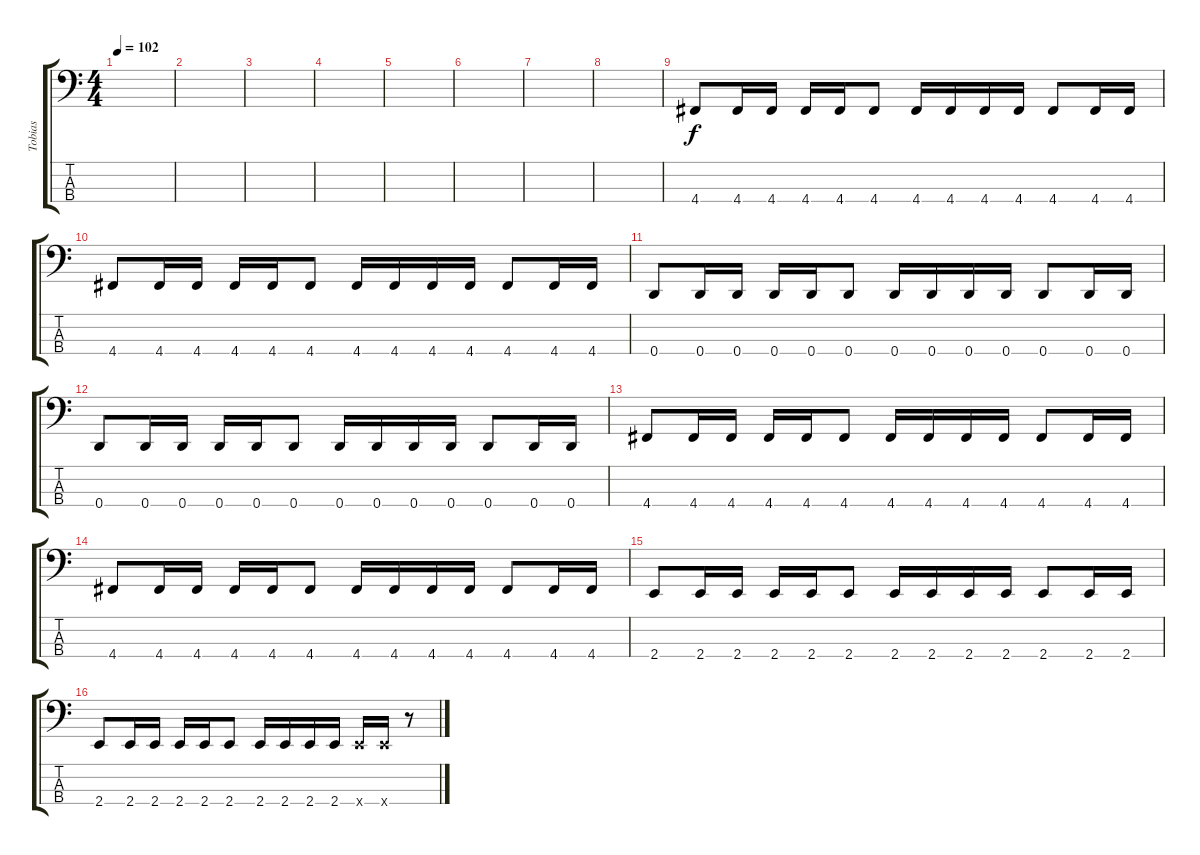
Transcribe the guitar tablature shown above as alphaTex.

\track ("Tobias" "Tobias") {instrument electricbasspick}
\staff {score tabs}
\tuning (G2 D2 A1 D1) {hide}
\ts (4 4)
\tempo 102
\clef f4
\ks c
|
|
|
|
|
|
|
|
4.4.8 4.4.16 4.4.16 4.4.16 4.4.16 4.4.8 4.4.16 4.4.16 4.4.16 4.4.16 4.4.8 4.4.16 4.4.16 |
4.4.8 4.4.16 4.4.16 4.4.16 4.4.16 4.4.8 4.4.16 4.4.16 4.4.16 4.4.16 4.4.8 4.4.16 4.4.16 |
0.4.8 0.4.16 0.4.16 0.4.16 0.4.16 0.4.8 0.4.16 0.4.16 0.4.16 0.4.16 0.4.8 0.4.16 0.4.16 |
0.4.8 0.4.16 0.4.16 0.4.16 0.4.16 0.4.8 0.4.16 0.4.16 0.4.16 0.4.16 0.4.8 0.4.16 0.4.16 |
4.4.8 4.4.16 4.4.16 4.4.16 4.4.16 4.4.8 4.4.16 4.4.16 4.4.16 4.4.16 4.4.8 4.4.16 4.4.16 |
4.4.8 4.4.16 4.4.16 4.4.16 4.4.16 4.4.8 4.4.16 4.4.16 4.4.16 4.4.16 4.4.8 4.4.16 4.4.16 |
2.4.8 2.4.16 2.4.16 2.4.16 2.4.16 2.4.8 2.4.16 2.4.16 2.4.16 2.4.16 2.4.8 2.4.16 2.4.16 |
2.4.8 2.4.16 2.4.16 2.4.16 2.4.16 2.4.8 2.4.16 2.4.16 2.4.16 2.4.16 2.4{x}.16 2.4{x}.16 r.8
